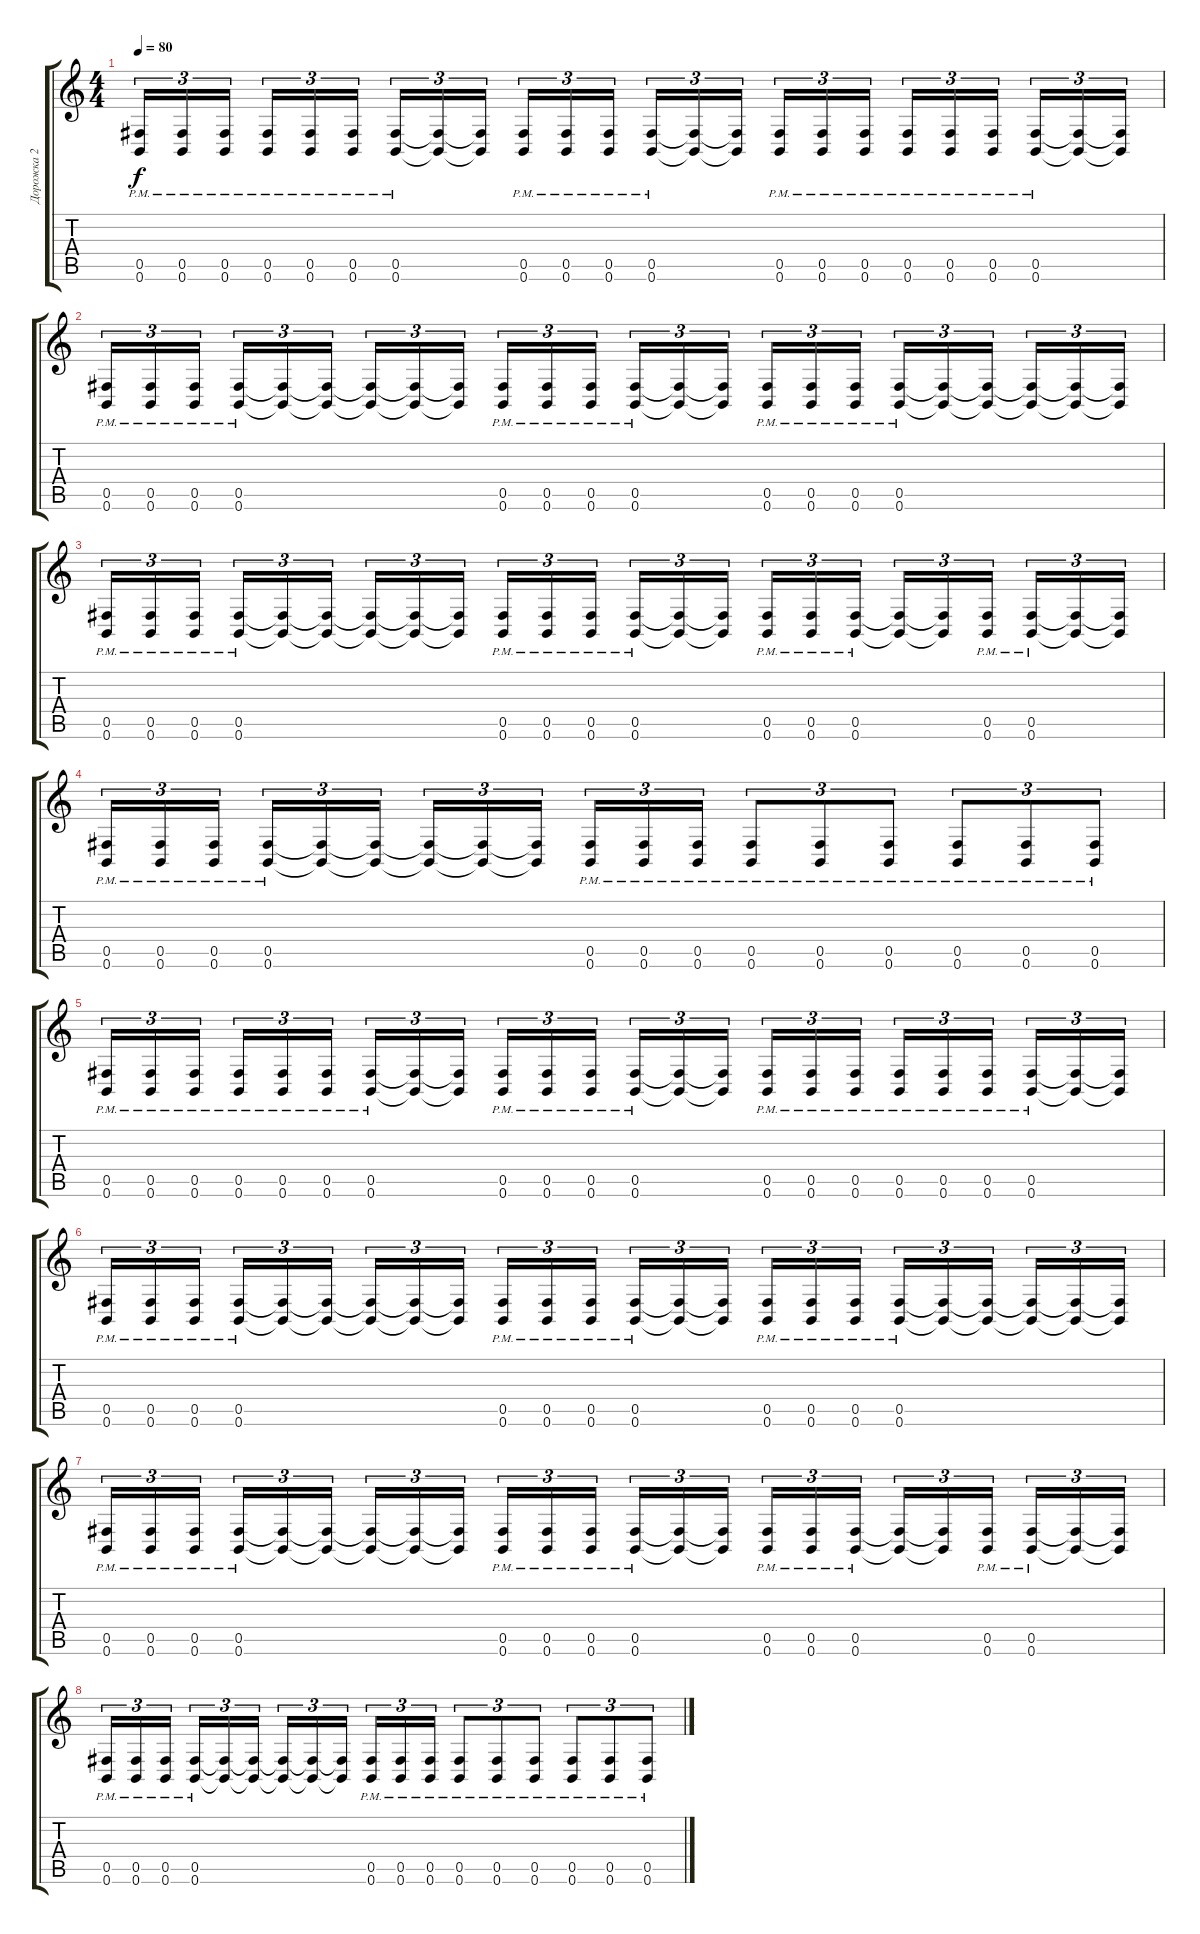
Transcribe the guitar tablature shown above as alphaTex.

\track ("Дорожка 2" "Дорожка 2") {instrument distortionguitar}
\staff {score tabs}
\tuning (Db4 Ab3 E3 B2 Gb2 B1) {hide}
\ts (4 4)
\tempo 80
\clef g2
\ks c
(0.5{pm} 0.6{pm}).16{tu (3 2) dy f} (0.5{pm} 0.6{pm}).16{tu (3 2)} (0.5{pm} 0.6{pm}).16{tu (3 2) beam splitsecondary} (0.5{pm} 0.6{pm}).16{tu (3 2)} (0.5{pm} 0.6{pm}).16{tu (3 2)} (0.5{pm} 0.6{pm}).16{tu (3 2)} (0.5{pm} 0.6{pm}).16{tu (3 2)} (0.5{t} 0.6{t}).16{tu (3 2)} (0.5{t} 0.6{t}).16{tu (3 2) beam splitsecondary} (0.5{pm} 0.6{pm}).16{tu (3 2)} (0.5{pm} 0.6{pm}).16{tu (3 2)} (0.5{pm} 0.6{pm}).16{tu (3 2)} (0.5{pm} 0.6{pm}).16{tu (3 2)} (0.5{t} 0.6{t}).16{tu (3 2)} (0.5{t} 0.6{t}).16{tu (3 2) beam splitsecondary} (0.5{pm} 0.6{pm}).16{tu (3 2)} (0.5{pm} 0.6{pm}).16{tu (3 2)} (0.5{pm} 0.6{pm}).16{tu (3 2)} (0.5{pm} 0.6{pm}).16{tu (3 2)} (0.5{pm} 0.6{pm}).16{tu (3 2)} (0.5{pm} 0.6{pm}).16{tu (3 2) beam splitsecondary} (0.5{pm} 0.6{pm}).16{tu (3 2)} (0.5{t} 0.6{t}).16{tu (3 2)} (0.5{t} 0.6{t}).16{tu (3 2)} |
(0.5{pm} 0.6{pm}).16{tu (3 2)} (0.5{pm} 0.6{pm}).16{tu (3 2)} (0.5{pm} 0.6{pm}).16{tu (3 2) beam splitsecondary} (0.5{pm} 0.6{pm}).16{tu (3 2)} (0.5{t} 0.6{t}).16{tu (3 2)} (0.5{t} 0.6{t}).16{tu (3 2)} (0.5{t} 0.6{t}).16{tu (3 2)} (0.5{t} 0.6{t}).16{tu (3 2)} (0.5{t} 0.6{t}).16{tu (3 2) beam splitsecondary} (0.5{pm} 0.6{pm}).16{tu (3 2)} (0.5{pm} 0.6{pm}).16{tu (3 2)} (0.5{pm} 0.6{pm}).16{tu (3 2)} (0.5{pm} 0.6{pm}).16{tu (3 2)} (0.5{t} 0.6{t}).16{tu (3 2)} (0.5{t} 0.6{t}).16{tu (3 2) beam splitsecondary} (0.5{pm} 0.6{pm}).16{tu (3 2)} (0.5{pm} 0.6{pm}).16{tu (3 2)} (0.5{pm} 0.6{pm}).16{tu (3 2)} (0.5{pm} 0.6{pm}).16{tu (3 2)} (0.5{t} 0.6{t}).16{tu (3 2)} (0.5{t} 0.6{t}).16{tu (3 2) beam splitsecondary} (0.5{t} 0.6{t}).16{tu (3 2)} (0.5{t} 0.6{t}).16{tu (3 2)} (0.5{t} 0.6{t}).16{tu (3 2)} |
(0.5{pm} 0.6{pm}).16{tu (3 2)} (0.5{pm} 0.6{pm}).16{tu (3 2)} (0.5{pm} 0.6{pm}).16{tu (3 2) beam splitsecondary} (0.5{pm} 0.6{pm}).16{tu (3 2)} (0.5{t} 0.6{t}).16{tu (3 2)} (0.5{t} 0.6{t}).16{tu (3 2)} (0.5{t} 0.6{t}).16{tu (3 2)} (0.5{t} 0.6{t}).16{tu (3 2)} (0.5{t} 0.6{t}).16{tu (3 2) beam splitsecondary} (0.5{pm} 0.6{pm}).16{tu (3 2)} (0.5{pm} 0.6{pm}).16{tu (3 2)} (0.5{pm} 0.6{pm}).16{tu (3 2)} (0.5{pm} 0.6{pm}).16{tu (3 2)} (0.5{t} 0.6{t}).16{tu (3 2)} (0.5{t} 0.6{t}).16{tu (3 2) beam splitsecondary} (0.5{pm} 0.6{pm}).16{tu (3 2)} (0.5{pm} 0.6{pm}).16{tu (3 2)} (0.5{pm} 0.6{pm}).16{tu (3 2)} (0.5{t} 0.6{t}).16{tu (3 2)} (0.5{t} 0.6{t}).16{tu (3 2)} (0.5{pm} 0.6{pm}).16{tu (3 2) beam splitsecondary} (0.5{pm} 0.6{pm}).16{tu (3 2)} (0.5{t} 0.6{t}).16{tu (3 2)} (0.5{t} 0.6{t}).16{tu (3 2)} |
(0.5{pm} 0.6{pm}).16{tu (3 2)} (0.5{pm} 0.6{pm}).16{tu (3 2)} (0.5{pm} 0.6{pm}).16{tu (3 2) beam splitsecondary} (0.5{pm} 0.6{pm}).16{tu (3 2)} (0.5{t} 0.6{t}).16{tu (3 2)} (0.5{t} 0.6{t}).16{tu (3 2)} (0.5{t} 0.6{t}).16{tu (3 2)} (0.5{t} 0.6{t}).16{tu (3 2)} (0.5{t} 0.6{t}).16{tu (3 2) beam splitsecondary} (0.5{pm} 0.6{pm}).16{tu (3 2)} (0.5{pm} 0.6{pm}).16{tu (3 2)} (0.5{pm} 0.6{pm}).16{tu (3 2)} (0.5{pm} 0.6{pm}).8{tu (3 2)} (0.5{pm} 0.6{pm}).8{tu (3 2)} (0.5{pm} 0.6{pm}).8{tu (3 2)} (0.5{pm} 0.6{pm}).8{tu (3 2)} (0.5{pm} 0.6{pm}).8{tu (3 2)} (0.5{pm} 0.6{pm}).8{tu (3 2)} |
(0.5{pm} 0.6{pm}).16{tu (3 2)} (0.5{pm} 0.6{pm}).16{tu (3 2)} (0.5{pm} 0.6{pm}).16{tu (3 2) beam splitsecondary} (0.5{pm} 0.6{pm}).16{tu (3 2)} (0.5{pm} 0.6{pm}).16{tu (3 2)} (0.5{pm} 0.6{pm}).16{tu (3 2)} (0.5{pm} 0.6{pm}).16{tu (3 2)} (0.5{t} 0.6{t}).16{tu (3 2)} (0.5{t} 0.6{t}).16{tu (3 2) beam splitsecondary} (0.5{pm} 0.6{pm}).16{tu (3 2)} (0.5{pm} 0.6{pm}).16{tu (3 2)} (0.5{pm} 0.6{pm}).16{tu (3 2)} (0.5{pm} 0.6{pm}).16{tu (3 2)} (0.5{t} 0.6{t}).16{tu (3 2)} (0.5{t} 0.6{t}).16{tu (3 2) beam splitsecondary} (0.5{pm} 0.6{pm}).16{tu (3 2)} (0.5{pm} 0.6{pm}).16{tu (3 2)} (0.5{pm} 0.6{pm}).16{tu (3 2)} (0.5{pm} 0.6{pm}).16{tu (3 2)} (0.5{pm} 0.6{pm}).16{tu (3 2)} (0.5{pm} 0.6{pm}).16{tu (3 2) beam splitsecondary} (0.5{pm} 0.6{pm}).16{tu (3 2)} (0.5{t} 0.6{t}).16{tu (3 2)} (0.5{t} 0.6{t}).16{tu (3 2)} |
(0.5{pm} 0.6{pm}).16{tu (3 2)} (0.5{pm} 0.6{pm}).16{tu (3 2)} (0.5{pm} 0.6{pm}).16{tu (3 2) beam splitsecondary} (0.5{pm} 0.6{pm}).16{tu (3 2)} (0.5{t} 0.6{t}).16{tu (3 2)} (0.5{t} 0.6{t}).16{tu (3 2)} (0.5{t} 0.6{t}).16{tu (3 2)} (0.5{t} 0.6{t}).16{tu (3 2)} (0.5{t} 0.6{t}).16{tu (3 2) beam splitsecondary} (0.5{pm} 0.6{pm}).16{tu (3 2)} (0.5{pm} 0.6{pm}).16{tu (3 2)} (0.5{pm} 0.6{pm}).16{tu (3 2)} (0.5{pm} 0.6{pm}).16{tu (3 2)} (0.5{t} 0.6{t}).16{tu (3 2)} (0.5{t} 0.6{t}).16{tu (3 2) beam splitsecondary} (0.5{pm} 0.6{pm}).16{tu (3 2)} (0.5{pm} 0.6{pm}).16{tu (3 2)} (0.5{pm} 0.6{pm}).16{tu (3 2)} (0.5{pm} 0.6{pm}).16{tu (3 2)} (0.5{t} 0.6{t}).16{tu (3 2)} (0.5{t} 0.6{t}).16{tu (3 2) beam splitsecondary} (0.5{t} 0.6{t}).16{tu (3 2)} (0.5{t} 0.6{t}).16{tu (3 2)} (0.5{t} 0.6{t}).16{tu (3 2)} |
(0.5{pm} 0.6{pm}).16{tu (3 2)} (0.5{pm} 0.6{pm}).16{tu (3 2)} (0.5{pm} 0.6{pm}).16{tu (3 2) beam splitsecondary} (0.5{pm} 0.6{pm}).16{tu (3 2)} (0.5{t} 0.6{t}).16{tu (3 2)} (0.5{t} 0.6{t}).16{tu (3 2)} (0.5{t} 0.6{t}).16{tu (3 2)} (0.5{t} 0.6{t}).16{tu (3 2)} (0.5{t} 0.6{t}).16{tu (3 2) beam splitsecondary} (0.5{pm} 0.6{pm}).16{tu (3 2)} (0.5{pm} 0.6{pm}).16{tu (3 2)} (0.5{pm} 0.6{pm}).16{tu (3 2)} (0.5{pm} 0.6{pm}).16{tu (3 2)} (0.5{t} 0.6{t}).16{tu (3 2)} (0.5{t} 0.6{t}).16{tu (3 2) beam splitsecondary} (0.5{pm} 0.6{pm}).16{tu (3 2)} (0.5{pm} 0.6{pm}).16{tu (3 2)} (0.5{pm} 0.6{pm}).16{tu (3 2)} (0.5{t} 0.6{t}).16{tu (3 2)} (0.5{t} 0.6{t}).16{tu (3 2)} (0.5{pm} 0.6{pm}).16{tu (3 2) beam splitsecondary} (0.5{pm} 0.6{pm}).16{tu (3 2)} (0.5{t} 0.6{t}).16{tu (3 2)} (0.5{t} 0.6{t}).16{tu (3 2)} |
(0.5{pm} 0.6{pm}).16{tu (3 2)} (0.5{pm} 0.6{pm}).16{tu (3 2)} (0.5{pm} 0.6{pm}).16{tu (3 2) beam splitsecondary} (0.5{pm} 0.6{pm}).16{tu (3 2)} (0.5{t} 0.6{t}).16{tu (3 2)} (0.5{t} 0.6{t}).16{tu (3 2)} (0.5{t} 0.6{t}).16{tu (3 2)} (0.5{t} 0.6{t}).16{tu (3 2)} (0.5{t} 0.6{t}).16{tu (3 2) beam splitsecondary} (0.5{pm} 0.6{pm}).16{tu (3 2)} (0.5{pm} 0.6{pm}).16{tu (3 2)} (0.5{pm} 0.6{pm}).16{tu (3 2)} (0.5{pm} 0.6{pm}).8{tu (3 2)} (0.5{pm} 0.6{pm}).8{tu (3 2)} (0.5{pm} 0.6{pm}).8{tu (3 2)} (0.5{pm} 0.6{pm}).8{tu (3 2)} (0.5{pm} 0.6{pm}).8{tu (3 2)} (0.5{pm} 0.6{pm}).8{tu (3 2)}
